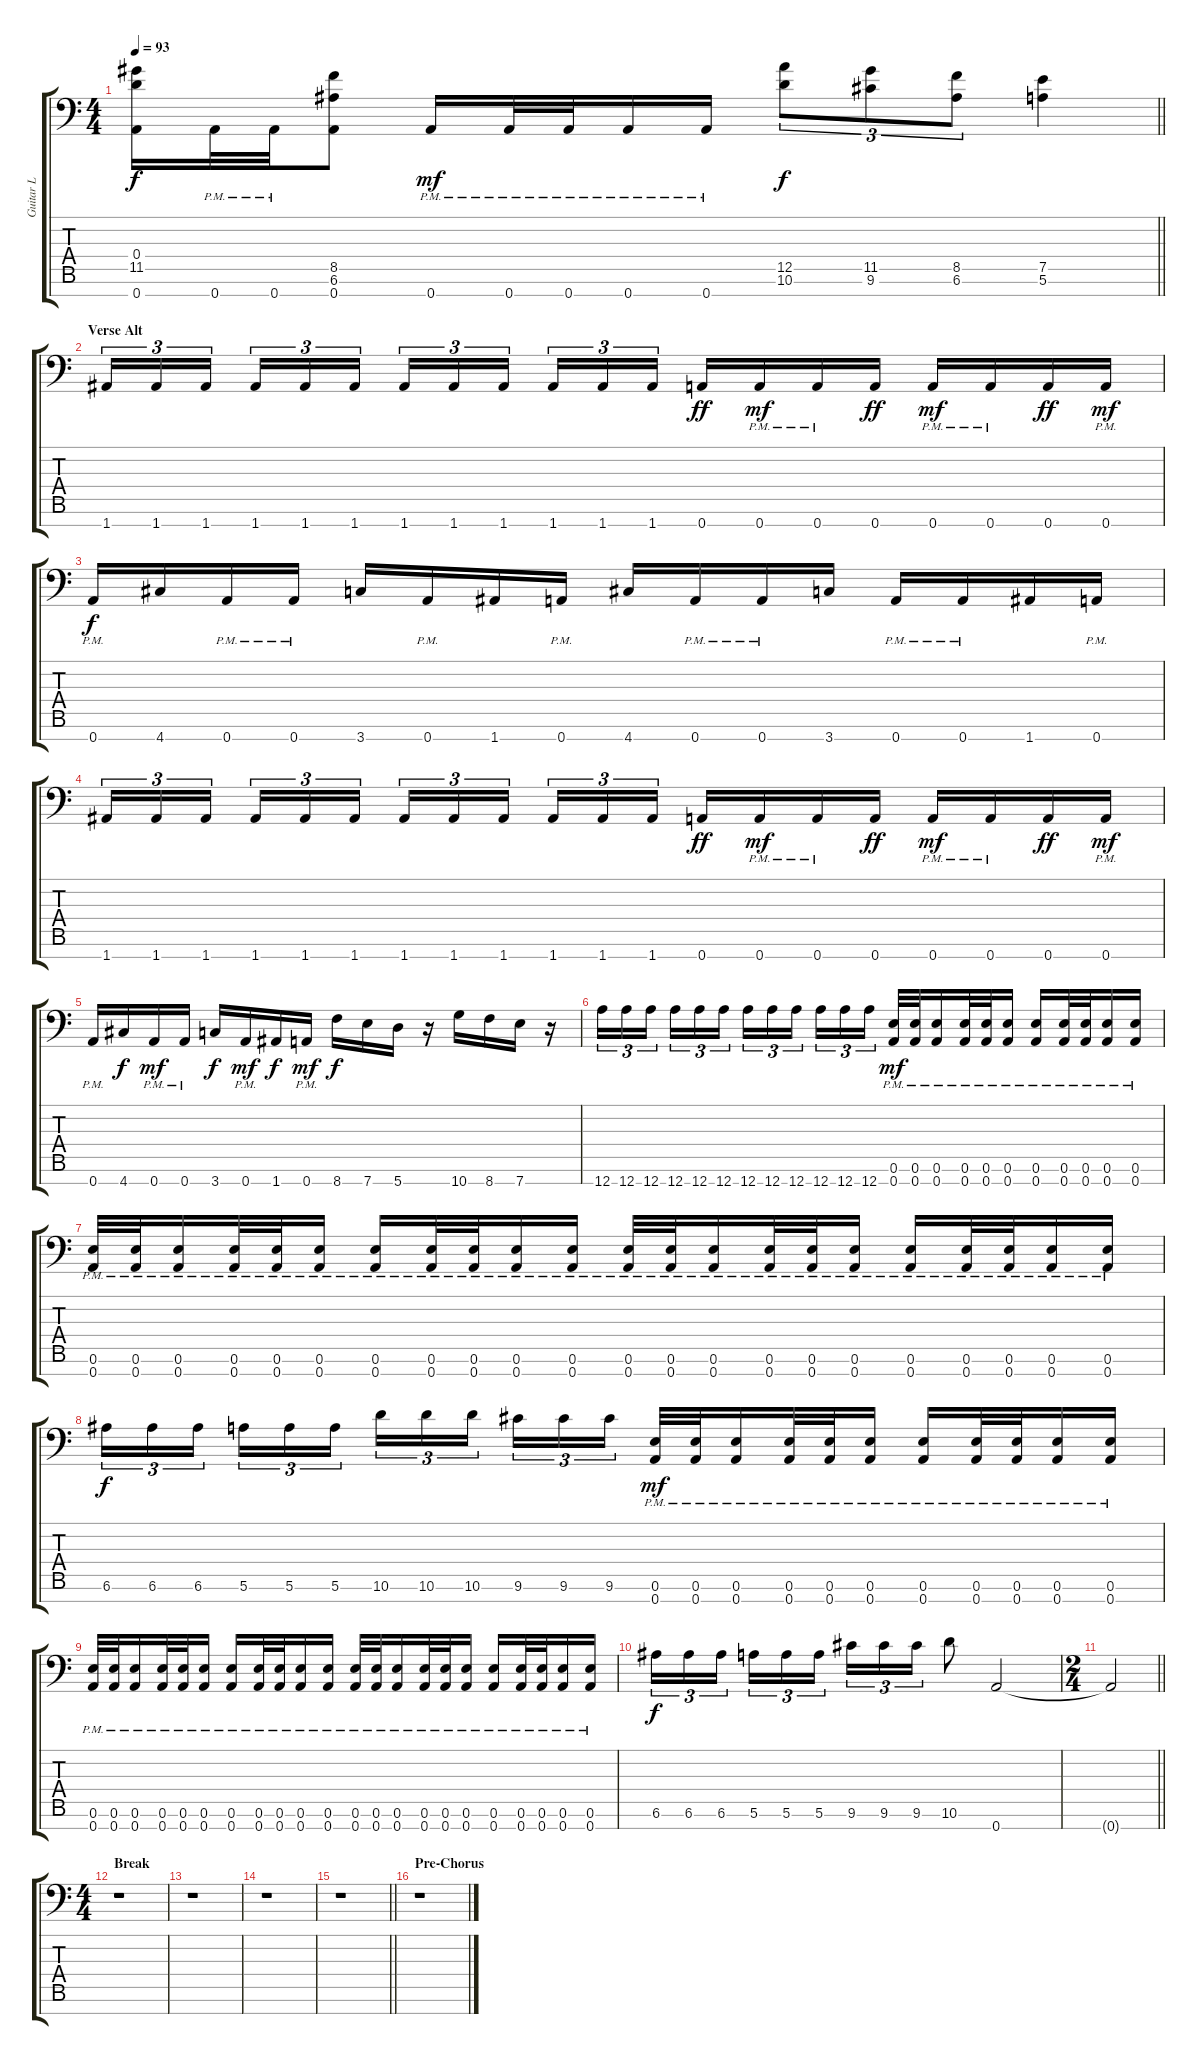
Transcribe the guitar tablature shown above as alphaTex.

\track ("Guitar L" "Guitar L") {instrument distortionguitar}
\staff {score tabs}
\tuning (E4 B3 G3 D3 A2 E2 A1) {hide}
\ts (4 4)
\tempo 93
\clef f4
\barLineRight lightlight
\ks c
(0.4{t} 11.5{t} 0.7{t}).16{dy f} 0.7{pm}.32 0.7{pm}.32 (8.5 6.6 0.7).8 0.7{pm}.16{dy mf} 0.7{pm}.32 0.7{pm}.32 0.7{pm}.16 0.7{pm}.16 (12.5 10.6).8{tu (3 2) dy f} (11.5 9.6).8{tu (3 2)} (8.5 6.6).8{tu (3 2)} (7.5 5.6).4 |
\section ("" "Verse Alt")
1.7.16{tu (3 2)} 1.7.16{tu (3 2)} 1.7.16{tu (3 2) beam splitsecondary} 1.7.16{tu (3 2)} 1.7.16{tu (3 2)} 1.7.16{tu (3 2)} 1.7.16{tu (3 2)} 1.7.16{tu (3 2)} 1.7.16{tu (3 2) beam splitsecondary} 1.7.16{tu (3 2)} 1.7.16{tu (3 2)} 1.7.16{tu (3 2)} 0.7.16{dy ff} 0.7{pm}.16{dy mf} 0.7{pm}.16 0.7.16{dy ff} 0.7{pm}.16{dy mf} 0.7{pm}.16 0.7.16{dy ff} 0.7{pm}.16{dy mf} |
0.7{pm}.16{dy f} 4.7.16 0.7{pm}.16 0.7{pm}.16 3.7.16 0.7{pm}.16 1.7.16 0.7{pm}.16 4.7.16 0.7{pm}.16 0.7{pm}.16 3.7.16 0.7{pm}.16 0.7{pm}.16 1.7.16 0.7{pm}.16 |
1.7.16{tu (3 2)} 1.7.16{tu (3 2)} 1.7.16{tu (3 2) beam splitsecondary} 1.7.16{tu (3 2)} 1.7.16{tu (3 2)} 1.7.16{tu (3 2)} 1.7.16{tu (3 2)} 1.7.16{tu (3 2)} 1.7.16{tu (3 2) beam splitsecondary} 1.7.16{tu (3 2)} 1.7.16{tu (3 2)} 1.7.16{tu (3 2)} 0.7.16{dy ff} 0.7{pm}.16{dy mf} 0.7{pm}.16 0.7.16{dy ff} 0.7{pm}.16{dy mf} 0.7{pm}.16 0.7.16{dy ff} 0.7{pm}.16{dy mf} |
0.7{pm}.16 4.7.16{dy f} 0.7{pm}.16{dy mf} 0.7{pm}.16 3.7.16{dy f} 0.7{pm}.16{dy mf} 1.7.16{dy f} 0.7{pm}.16{dy mf} 8.7.16{dy f} 7.7.16 5.7.16 r.16 10.7.16 8.7.16 7.7.16 r.16 |
12.7.16{tu (3 2)} 12.7.16{tu (3 2)} 12.7.16{tu (3 2) beam splitsecondary} 12.7.16{tu (3 2)} 12.7.16{tu (3 2)} 12.7.16{tu (3 2)} 12.7.16{tu (3 2)} 12.7.16{tu (3 2)} 12.7.16{tu (3 2) beam splitsecondary} 12.7.16{tu (3 2)} 12.7.16{tu (3 2)} 12.7.16{tu (3 2)} (0.6{pm} 0.7{pm}).32{dy mf} (0.6{pm} 0.7{pm}).32 (0.6{pm} 0.7{pm}).16 (0.6{pm} 0.7{pm}).32 (0.6{pm} 0.7{pm}).32 (0.6{pm} 0.7{pm}).16 (0.6{pm} 0.7{pm}).16 (0.6{pm} 0.7{pm}).32 (0.6{pm} 0.7{pm}).32 (0.6{pm} 0.7{pm}).16 (0.6{pm} 0.7{pm}).16 |
(0.6{pm} 0.7{pm}).32 (0.6{pm} 0.7{pm}).32 (0.6{pm} 0.7{pm}).16 (0.6{pm} 0.7{pm}).32 (0.6{pm} 0.7{pm}).32 (0.6{pm} 0.7{pm}).16 (0.6{pm} 0.7{pm}).16 (0.6{pm} 0.7{pm}).32 (0.6{pm} 0.7{pm}).32 (0.6{pm} 0.7{pm}).16 (0.6{pm} 0.7{pm}).16 (0.6{pm} 0.7{pm}).32 (0.6{pm} 0.7{pm}).32 (0.6{pm} 0.7{pm}).16 (0.6{pm} 0.7{pm}).32 (0.6{pm} 0.7{pm}).32 (0.6{pm} 0.7{pm}).16 (0.6{pm} 0.7{pm}).16 (0.6{pm} 0.7{pm}).32 (0.6{pm} 0.7{pm}).32 (0.6{pm} 0.7{pm}).16 (0.6{pm} 0.7{pm}).16 |
6.6.16{tu (3 2) dy f} 6.6.16{tu (3 2)} 6.6.16{tu (3 2) beam splitsecondary} 5.6.16{tu (3 2)} 5.6.16{tu (3 2)} 5.6.16{tu (3 2)} 10.6.16{tu (3 2)} 10.6.16{tu (3 2)} 10.6.16{tu (3 2) beam splitsecondary} 9.6.16{tu (3 2)} 9.6.16{tu (3 2)} 9.6.16{tu (3 2)} (0.6{pm} 0.7{pm}).32{dy mf} (0.6{pm} 0.7{pm}).32 (0.6{pm} 0.7{pm}).16 (0.6{pm} 0.7{pm}).32 (0.6{pm} 0.7{pm}).32 (0.6{pm} 0.7{pm}).16 (0.6{pm} 0.7{pm}).16 (0.6{pm} 0.7{pm}).32 (0.6{pm} 0.7{pm}).32 (0.6{pm} 0.7{pm}).16 (0.6{pm} 0.7{pm}).16 |
(0.6{pm} 0.7{pm}).32 (0.6{pm} 0.7{pm}).32 (0.6{pm} 0.7{pm}).16 (0.6{pm} 0.7{pm}).32 (0.6{pm} 0.7{pm}).32 (0.6{pm} 0.7{pm}).16 (0.6{pm} 0.7{pm}).16 (0.6{pm} 0.7{pm}).32 (0.6{pm} 0.7{pm}).32 (0.6{pm} 0.7{pm}).16 (0.6{pm} 0.7{pm}).16 (0.6{pm} 0.7{pm}).32 (0.6{pm} 0.7{pm}).32 (0.6{pm} 0.7{pm}).16 (0.6{pm} 0.7{pm}).32 (0.6{pm} 0.7{pm}).32 (0.6{pm} 0.7{pm}).16 (0.6{pm} 0.7{pm}).16 (0.6{pm} 0.7{pm}).32 (0.6{pm} 0.7{pm}).32 (0.6{pm} 0.7{pm}).16 (0.6{pm} 0.7{pm}).16 |
6.6.16{tu (3 2) dy f} 6.6.16{tu (3 2)} 6.6.16{tu (3 2) beam splitsecondary} 5.6.16{tu (3 2)} 5.6.16{tu (3 2)} 5.6.16{tu (3 2)} 9.6.16{tu (3 2)} 9.6.16{tu (3 2)} 9.6.16{tu (3 2)} 10.6.8 0.7.2 |
\ts (2 4)
\barLineRight lightlight
0.7{t}.2 |
\ts (4 4)
\section ("" "Break")
r.1 |
r.1 |
r.1 |
\barLineRight lightlight
r.1 |
\section ("" "Pre-Chorus")
r.1
